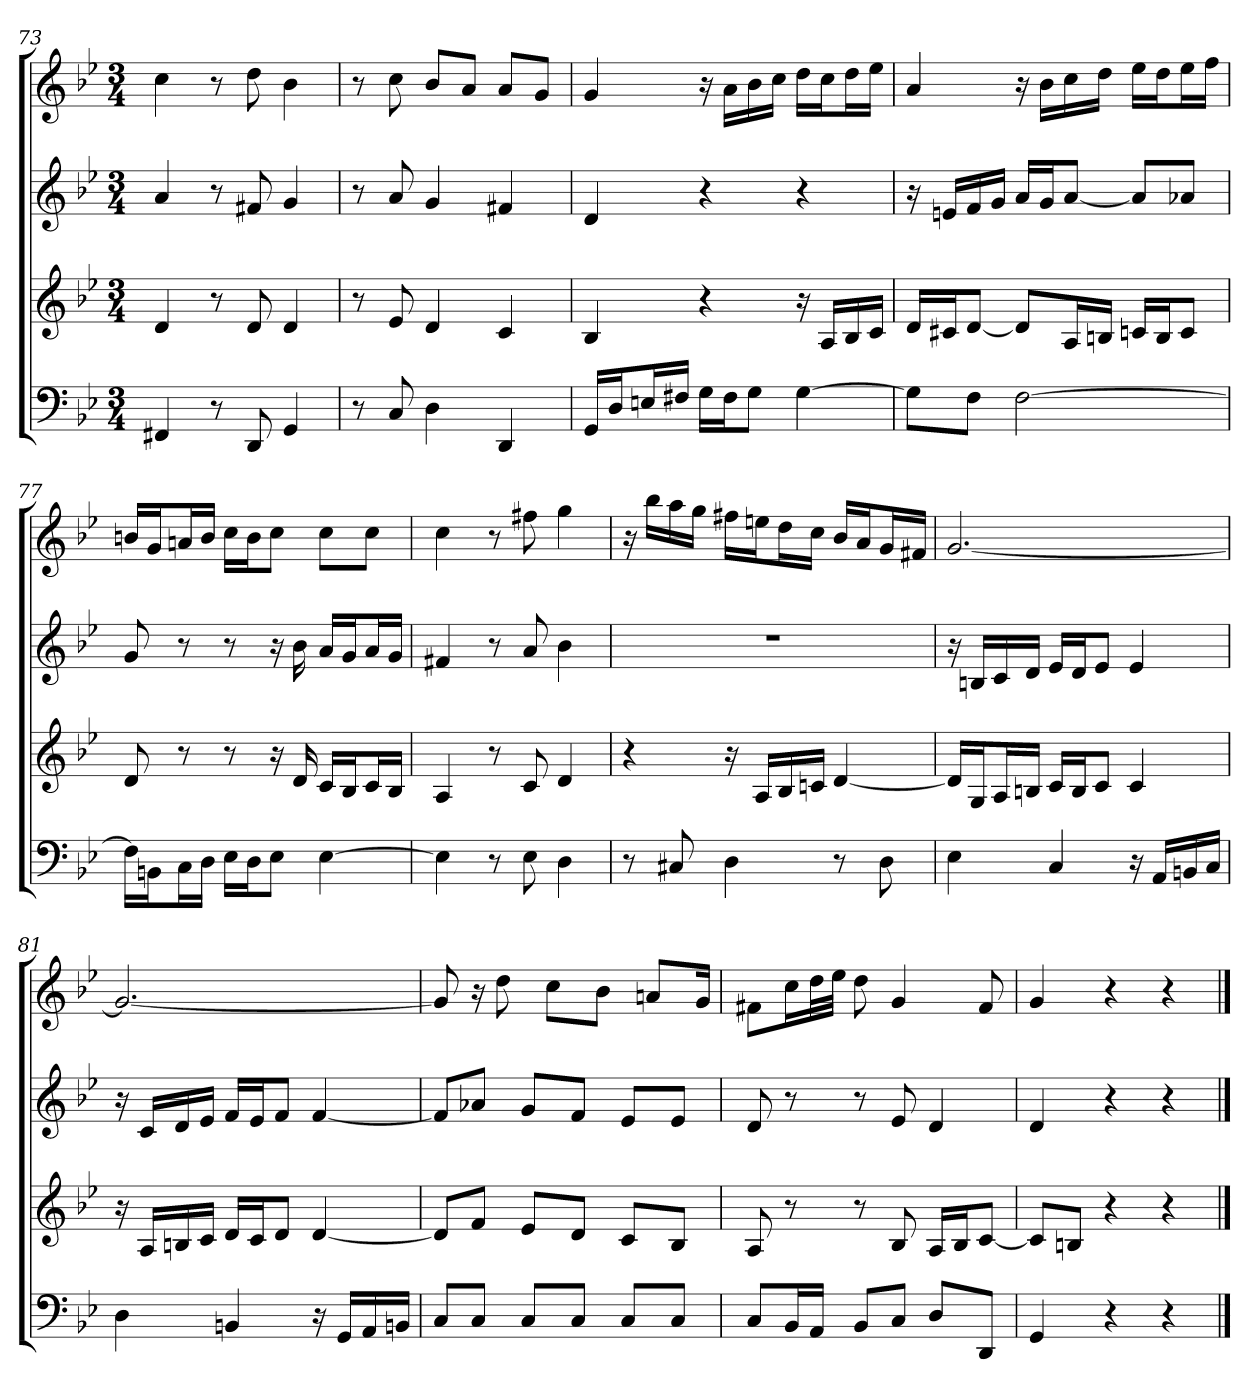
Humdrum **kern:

**kern	**kern	**kern	**kern
*part4	*part3	*part2	*part1
*staff4	*staff3	*staff2	*staff1
*k[b-e-]	*k[b-e-]	*k[b-e-]	*k[b-e-]
*g:	*g:	*g:	*g:
*M3/4	*M3/4	*M3/4	*M3/4
=73	=73	=73	=73
4FF#X	4d	4a	4cc
8r	8r	8r	8r
8DD	8d	8f#X	8dd
4GG	4d	4g	4b-
=74	=74	=74	=74
8r	8r	8r	8r
8C	8e-	8a	8cc
4D	4d	4g	8b-L
.	.	.	8aJ
4DD	4c	4f#X	8aL
.	.	.	8gJ
=75	=75	=75	=75
16GGLL	4B-	4d	4g
16DJ	.	.	.
16EnL	.	.	.
16F#XJJ	.	.	.
16GLL	4r	4r	16r
16F#J	.	.	16aLL
8GJ	.	.	16b-
.	.	.	16ccJJ
[4G	16r	4r	16ddLL
.	16ALL	.	16ccJ
.	16B-	.	16ddL
.	16cJJ	.	16ee-JJ
=76	=76	=76	=76
8GL]	16dLL	16r	4a
.	16c#XJ	16enLL	.
8FJ	[8dJ	16f	.
.	.	16gJJ	.
[2F	8dL]	16aLL	16r
.	.	16gJ	16b-LL
.	16AL	[8aJ	16cc
.	16BnJJ	.	16ddJJ
.	16cnLL	8aL]	16ee-LL
.	16BJ	.	16ddJ
.	8cJ	8a-XJ	16ee-L
.	.	.	16ffJJ
=77	=77	=77	=77
16FLL]	8d	8g	16bnLL
16BBnJ	.	.	16gJ
16CL	8r	8r	16anL
16DJJ	.	.	16bJJ
16E-LL	8r	8r	16ccLL
16DJ	.	.	16bJ
8E-J	16r	16r	8ccJ
.	16d	16b-	.
[4E-	16cLL	16aLL	8ccL
.	16B-J	16gJ	.
.	16cL	16aL	8ccJ
.	16B-JJ	16gJJ	.
=78	=78	=78	=78
4E-]	4A	4f#X	4cc
8r	8r	8r	8r
8E-	8c	8a	8ff#X
4D	4d	4b-	4gg
=79	=79	=79	=79
8r	4r	2.r	16r
.	.	.	16bb-LL
8C#X	.	.	16aa
.	.	.	16ggJJ
4D	16r	.	16ff#XLL
.	16ALL	.	16eenJ
.	16B-	.	16ddL
.	16cnJJ	.	16ccJJ
8r	[4d	.	16b-LL
.	.	.	16aJ
8D	.	.	16gL
.	.	.	16f#XJJ
=80	=80	=80	=80
4E-	16dLL]	16r	[2.g
.	16GJ	16BnLL	.
.	16AL	16c	.
.	16BnJJ	16dJJ	.
4C	16cLL	16e-LL	.
.	16BJ	16dJ	.
.	8cJ	8e-J	.
16r	4c	4e-	.
16AALL	.	.	.
16BBn	.	.	.
16CJJ	.	.	.
=81	=81	=81	=81
4D	16r	16r	2.g_
.	16ALL	16cLL	.
.	16Bn	16d	.
.	16cJJ	16e-JJ	.
4BBn	16dLL	16fLL	.
.	16cJ	16e-J	.
.	8dJ	8fJ	.
16r	[4d	[4f	.
16GGLL	.	.	.
16AA	.	.	.
16BBnJJ	.	.	.
=82	=82	=82	=82
8CL	8dL]	8fL]	8g]
8CJ	8fJ	8a-XJ	16r
.	.	.	8dd
8CL	8e-L	8gL	.
.	.	.	8ccL
8CJ	8dJ	8fJ	.
.	.	.	8b-J
8CL	8cL	8e-L	.
.	.	.	8anL
8CJ	8B-J	8e-J	.
.	.	.	16gJk
=83	=83	=83	=83
8CL	8A	8d	8f#XL
16BB-L	8r	8r	16ccL
16AAJJ	.	.	32ddL
.	.	.	32ee-JJJ
8BB-L	8r	8r	8dd
8CJ	8B-	8e-	4g
8DL	16ALL	4d	.
.	16B-J	.	.
8DDJ	[8cJ	.	8f#
=84	=84	=84	=84
4GG	8cL]	4d	4g
.	8BnJ	.	.
4r	4r	4r	4r
4r	4r	4r	4r
==	==	==	==
*-	*-	*-	*-
